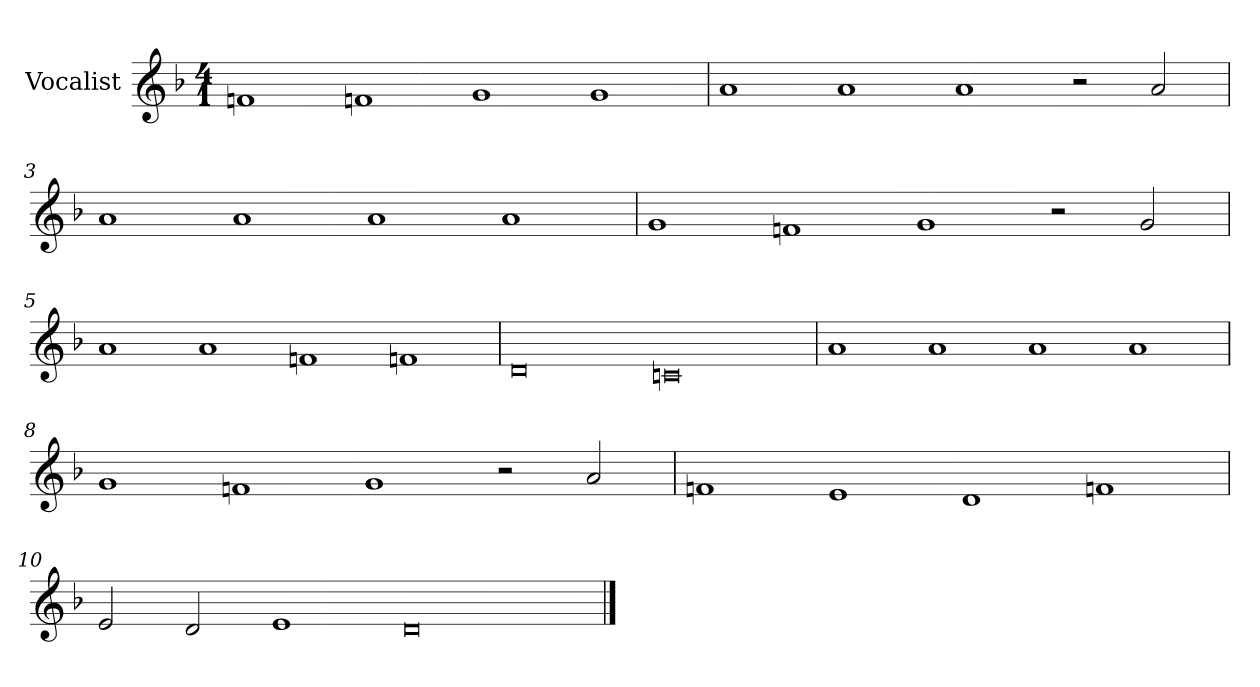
**kern
*part1
*staff1
*I"Vocalist
*k[b-]
*d:
*M4/1
=1
1fn
1fn
1g
1g
=2
1a
1a
1a
2r
2a
=3
1a
1a
1a
1a
=4
1g
1fn
1g
2r
2g
=5
1a
1a
1fn
1fn
=6
0d
0cn
=7
1a
1a
1a
1a
=8
1g
1fn
1g
2r
2a
=9
1fn
1e
1d
1fn
=10
2e
2d
1e
0d
==
*-
